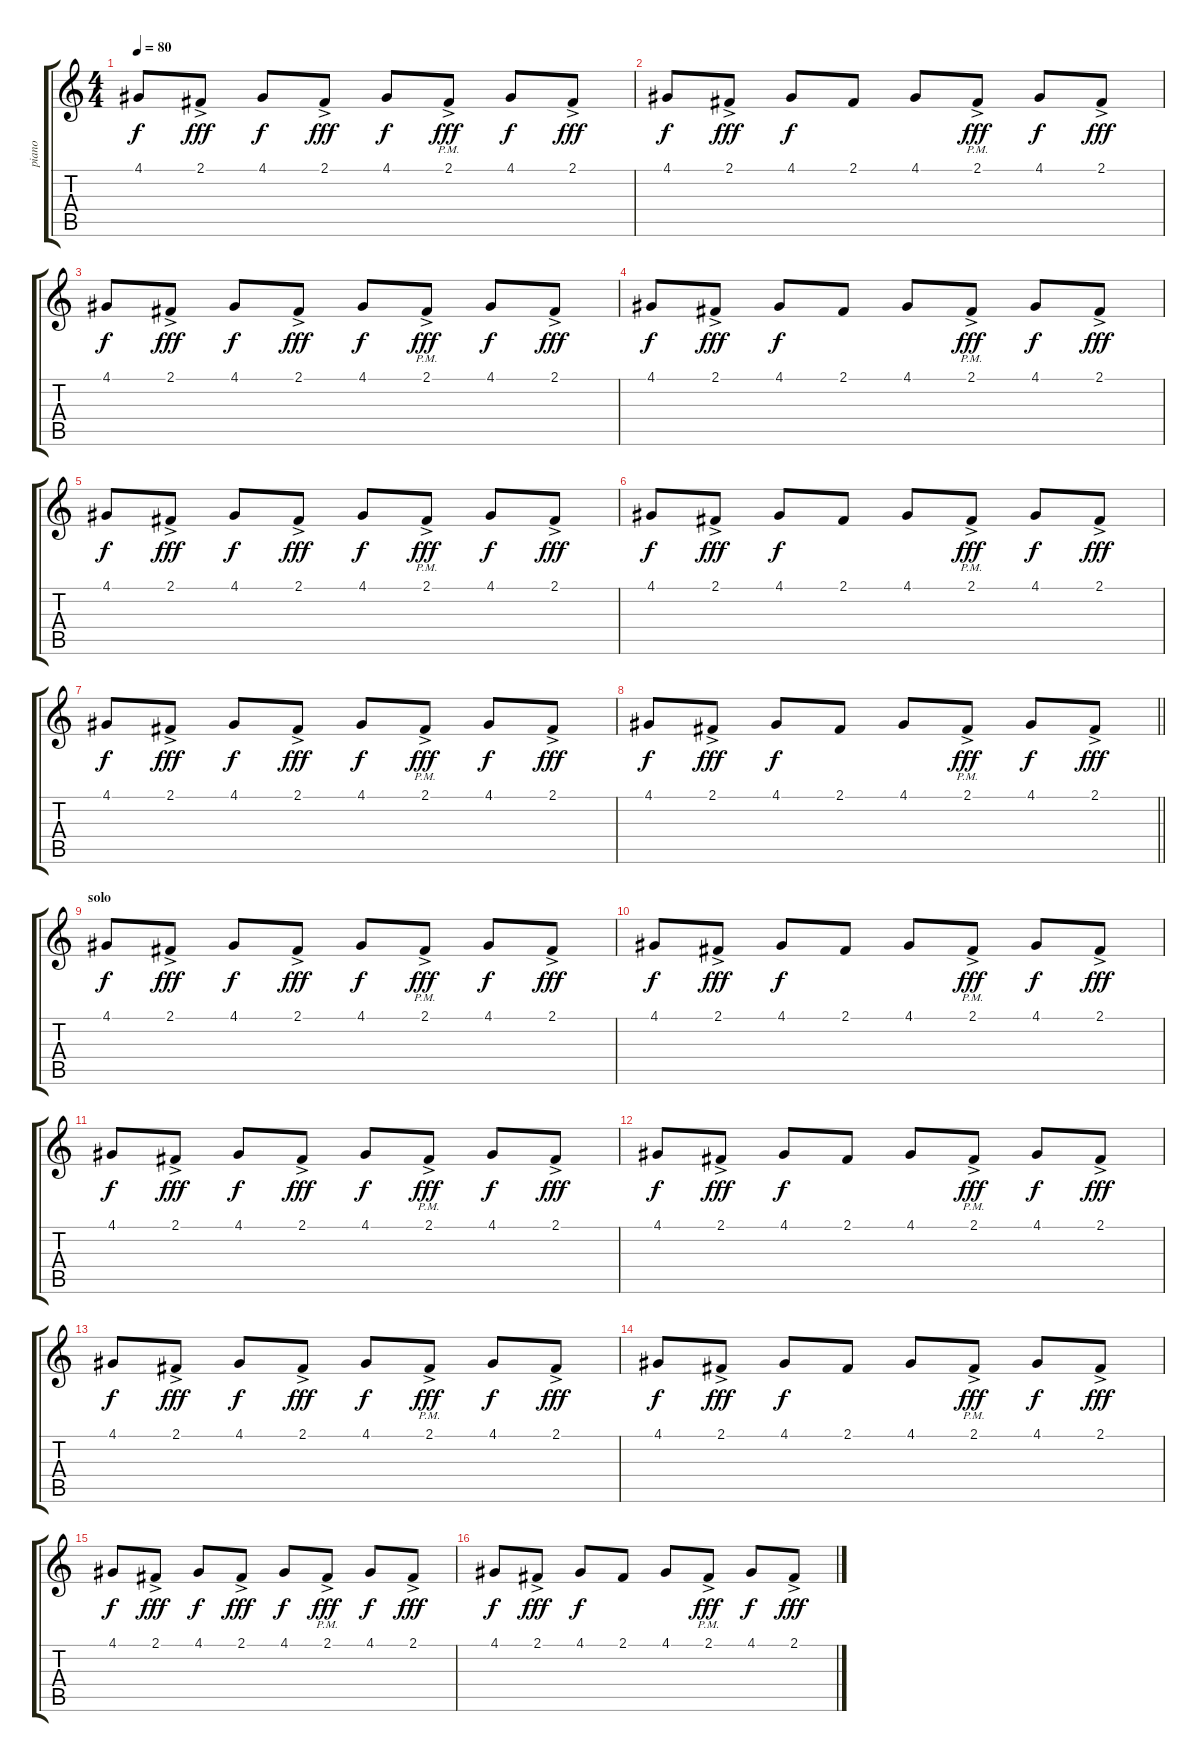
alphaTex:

\track ("piano" "piano") {instrument brightacousticpiano}
\staff {score tabs}
\tuning (E4 B3 G3 D3 A2 E2) {hide}
\ts (4 4)
\tempo 80
\clef g2
\ks c
4.1.8{dy f} 2.1{ac}.8{dy fff} 4.1.8{dy f} 2.1{ac}.8{dy fff} 4.1.8{dy f} 2.1{ac pm}.8{dy fff} 4.1.8{dy f} 2.1{ac}.8{dy fff} |
4.1.8{dy f} 2.1{ac}.8{dy fff} 4.1.8{dy f} 2.1.8 4.1.8 2.1{ac pm}.8{dy fff} 4.1.8{dy f} 2.1{ac}.8{dy fff} |
4.1.8{dy f} 2.1{ac}.8{dy fff} 4.1.8{dy f} 2.1{ac}.8{dy fff} 4.1.8{dy f} 2.1{ac pm}.8{dy fff} 4.1.8{dy f} 2.1{ac}.8{dy fff} |
4.1.8{dy f} 2.1{ac}.8{dy fff} 4.1.8{dy f} 2.1.8 4.1.8 2.1{ac pm}.8{dy fff} 4.1.8{dy f} 2.1{ac}.8{dy fff} |
4.1.8{dy f} 2.1{ac}.8{dy fff} 4.1.8{dy f} 2.1{ac}.8{dy fff} 4.1.8{dy f} 2.1{ac pm}.8{dy fff} 4.1.8{dy f} 2.1{ac}.8{dy fff} |
4.1.8{dy f} 2.1{ac}.8{dy fff} 4.1.8{dy f} 2.1.8 4.1.8 2.1{ac pm}.8{dy fff} 4.1.8{dy f} 2.1{ac}.8{dy fff} |
4.1.8{dy f} 2.1{ac}.8{dy fff} 4.1.8{dy f} 2.1{ac}.8{dy fff} 4.1.8{dy f} 2.1{ac pm}.8{dy fff} 4.1.8{dy f} 2.1{ac}.8{dy fff} |
\barLineRight lightlight
4.1.8{dy f} 2.1{ac}.8{dy fff} 4.1.8{dy f} 2.1.8 4.1.8 2.1{ac pm}.8{dy fff} 4.1.8{dy f} 2.1{ac}.8{dy fff} |
\section ("" "solo")
4.1.8{dy f} 2.1{ac}.8{dy fff} 4.1.8{dy f} 2.1{ac}.8{dy fff} 4.1.8{dy f} 2.1{ac pm}.8{dy fff} 4.1.8{dy f} 2.1{ac}.8{dy fff} |
4.1.8{dy f} 2.1{ac}.8{dy fff} 4.1.8{dy f} 2.1.8 4.1.8 2.1{ac pm}.8{dy fff} 4.1.8{dy f} 2.1{ac}.8{dy fff} |
4.1.8{dy f} 2.1{ac}.8{dy fff} 4.1.8{dy f} 2.1{ac}.8{dy fff} 4.1.8{dy f} 2.1{ac pm}.8{dy fff} 4.1.8{dy f} 2.1{ac}.8{dy fff} |
4.1.8{dy f} 2.1{ac}.8{dy fff} 4.1.8{dy f} 2.1.8 4.1.8 2.1{ac pm}.8{dy fff} 4.1.8{dy f} 2.1{ac}.8{dy fff} |
4.1.8{dy f} 2.1{ac}.8{dy fff} 4.1.8{dy f} 2.1{ac}.8{dy fff} 4.1.8{dy f} 2.1{ac pm}.8{dy fff} 4.1.8{dy f} 2.1{ac}.8{dy fff} |
4.1.8{dy f} 2.1{ac}.8{dy fff} 4.1.8{dy f} 2.1.8 4.1.8 2.1{ac pm}.8{dy fff} 4.1.8{dy f} 2.1{ac}.8{dy fff} |
4.1.8{dy f} 2.1{ac}.8{dy fff} 4.1.8{dy f} 2.1{ac}.8{dy fff} 4.1.8{dy f} 2.1{ac pm}.8{dy fff} 4.1.8{dy f} 2.1{ac}.8{dy fff} |
4.1.8{dy f} 2.1{ac}.8{dy fff} 4.1.8{dy f} 2.1.8 4.1.8 2.1{ac pm}.8{dy fff} 4.1.8{dy f} 2.1{ac}.8{dy fff}
